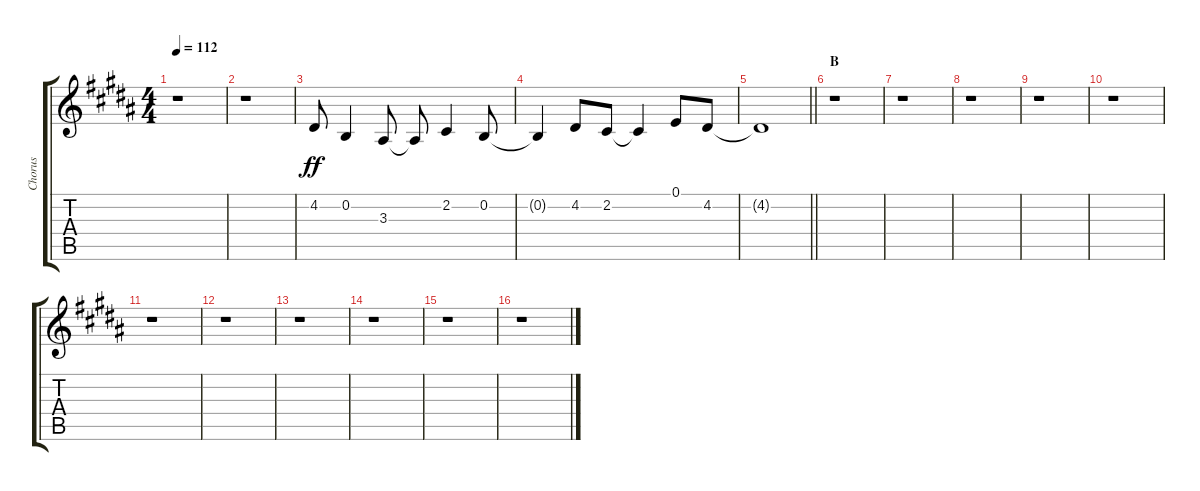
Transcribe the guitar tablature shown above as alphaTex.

\track ("Chorus" "Chorus") {instrument voiceoohs}
\staff {score tabs}
\tuning (E4 B3 G3 D3 A2 E2) {hide}
\ts (4 4)
\tempo 112
\clef g2
\ks b
r.1{dy ff} |
r.1 |
4.2.8 0.2.4 3.3.8 3.3{t}.8 2.2.4 0.2.8 |
0.2{t}.4 4.2.8 2.2.8 2.2{t}.4 0.1.8 4.2.8 |
\barLineRight lightlight
4.2{t}.1 |
\section ("" "B")
r.1 |
r.1 |
r.1 |
r.1 |
r.1 |
r.1 |
r.1 |
r.1 |
r.1 |
r.1 |
r.1
